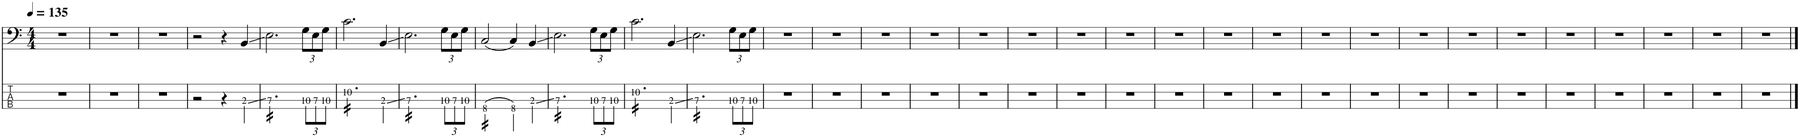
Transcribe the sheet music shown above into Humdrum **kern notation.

**kern	**kern
*part1	*part1
*staff2	*staff1
*I"Electric Bass	*
*I'El. B.	*
*stria4	*
*	*clefF4
*Trd7c12	*Trd7c12
*k[]	*k[]
*M4/4	*M4/4
*MM135	*MM135
=1	=1
1r	1r
=2	=2
1r	1r
=3	=3
1r	1r
=4	=4
2r	2r
4r	4r
4BB\	4BB/
=5	=5
2.E\	2.E\
*Xbrackettup	*Xbrackettup
12G\L	12G\L
12E\	12E\
12G\J	12G\J
=6	=6
2.c\	2.c\
4BB\	4BB/
=7	=7
2.E\	2.E\
12G\L	12G\L
12E\	12E\
12G\J	12G\J
=8	=8
2C\	(2C/
4C\	4C/)
4BB\	4BB/
=9	=9
2.E\	2.E\
12G\L	12G\L
12E\	12E\
12G\J	12G\J
=10	=10
2.c\	2.c\
4BB\	4BB/
=11	=11
2.E\	2.E\
12G\L	12G\L
12E\	12E\
12G\J	12G\J
=12	=12
1r	1r
=13	=13
1r	1r
=14	=14
1r	1r
=15	=15
1r	1r
=16	=16
1r	1r
=17	=17
1r	1r
=18	=18
1r	1r
=19	=19
1r	1r
=20	=20
1r	1r
=21	=21
1r	1r
=22	=22
1r	1r
=23	=23
1r	1r
=24	=24
1r	1r
=25	=25
1r	1r
=26	=26
1r	1r
=27	=27
1r	1r
=28	=28
1r	1r
=29	=29
1r	1r
=30	=30
1r	1r
=31	=31
1r	1r
=32	=32
1r	1r
==	==
*-	*-
